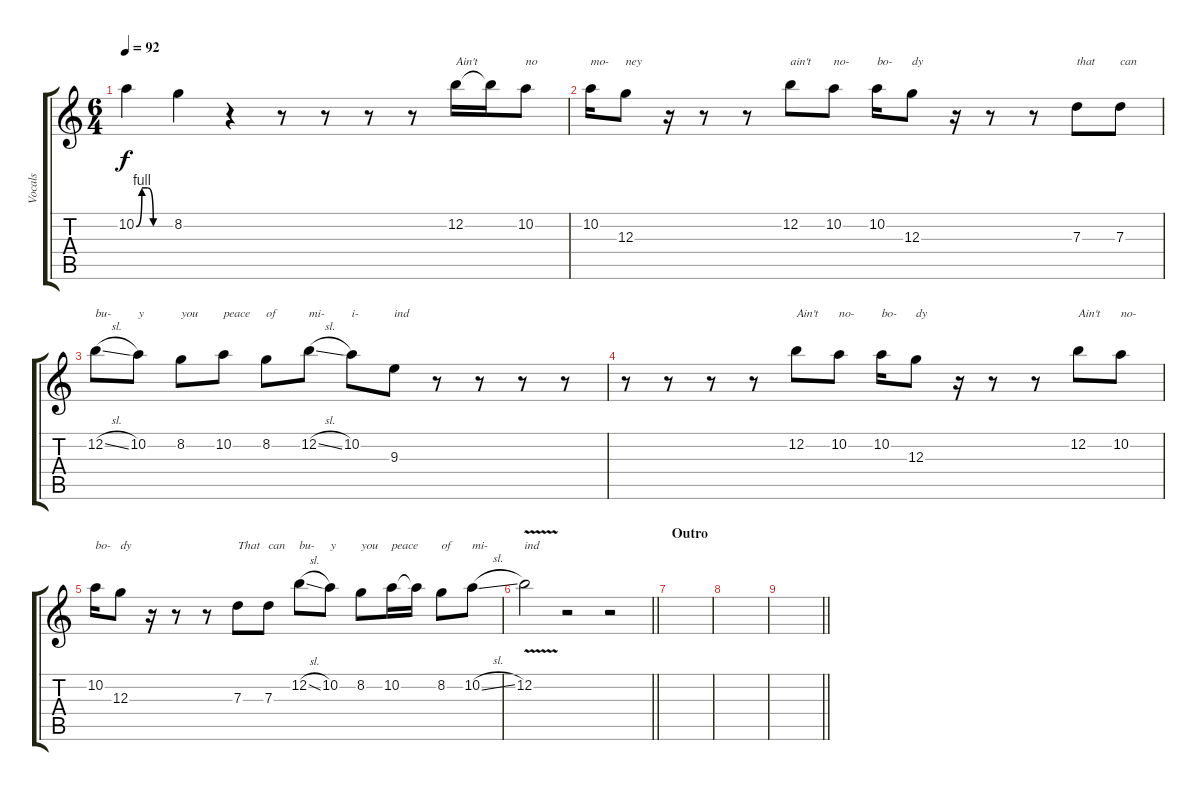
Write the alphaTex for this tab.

\track ("Vocals" "Vocals") {instrument acousticguitarsteel}
\staff {score tabs}
\tuning (E4 B3 G3 D3 A2 E2) {hide}
\ts (6 4)
\tempo 92
\clef g2
\ks c
10.2{be (custom 0 0 10 4 20 4 30 0 60 0)}.4{dy f} 8.2.4 r.4 r.8 r.8 r.8 r.8 12.2.16{txt "Ain't"} 12.2{t}.16 10.2.8{txt "no"} |
10.2.16{txt "mo-"} 12.3.8{txt "ney"} r.16 r.8 r.8 12.2.8{txt "ain't"} 10.2.8{txt "no-"} 10.2.16{txt "bo-"} 12.3.8{txt "dy"} r.16 r.8 r.8 7.3.8{txt "that"} 7.3.8{txt "can"} |
12.2{sl}.8{txt "bu-"} 10.2.8{txt "y"} 8.2.8{txt "you"} 10.2.8{txt "peace"} 8.2.8{txt "of"} 12.2{sl}.8{txt "mi-"} 10.2.8{txt "i-"} 9.3.8{txt "ind"} r.8 r.8 r.8 r.8 |
r.8 r.8 r.8 r.8 12.2.8{txt "Ain't"} 10.2.8{txt "no-"} 10.2.16{txt "bo-"} 12.3.8{txt "dy"} r.16 r.8 r.8 12.2.8{txt "Ain't"} 10.2.8{txt "no-"} |
10.2.16{txt "bo-"} 12.3.8{txt "dy"} r.16 r.8 r.8 7.3.8{txt "That"} 7.3.8{txt "can"} 12.2{sl}.8{txt "bu-"} 10.2.8{txt "y"} 8.2.8{txt "you"} 10.2.16{txt "peace"} 10.2{t}.16 8.2.8{txt "of"} 10.2{sl}.8{txt "mi-"} |
\barLineRight lightlight
12.2{v}.2{txt "ind"} r.2 r.2 |
\section ("" "Outro")
|
|
\barLineRight lightlight
